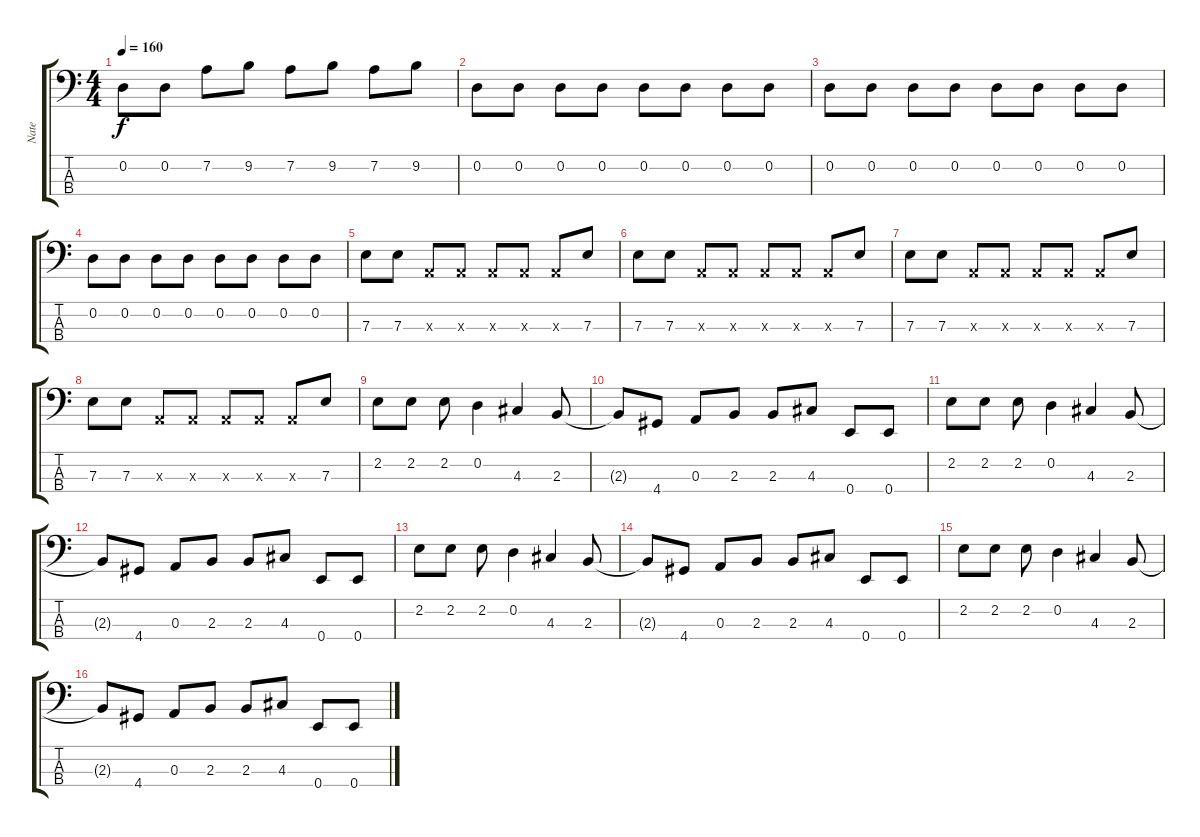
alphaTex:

\track ("Nate" "Nate") {instrument electricbasspick}
\staff {score tabs}
\tuning (G2 D2 A1 E1) {hide}
\ts (4 4)
\tempo 160
\clef f4
\ks c
0.2.8{dy f} 0.2.8 7.2.8 9.2.8 7.2.8 9.2.8 7.2.8 9.2.8 |
0.2.8 0.2.8 0.2.8 0.2.8 0.2.8 0.2.8 0.2.8 0.2.8 |
0.2.8 0.2.8 0.2.8 0.2.8 0.2.8 0.2.8 0.2.8 0.2.8 |
0.2.8 0.2.8 0.2.8 0.2.8 0.2.8 0.2.8 0.2.8 0.2.8 |
7.3.8 7.3.8 0.3{x}.8 0.3{x}.8 0.3{x}.8 0.3{x}.8 0.3{x}.8 7.3.8 |
7.3.8 7.3.8 0.3{x}.8 0.3{x}.8 0.3{x}.8 0.3{x}.8 0.3{x}.8 7.3.8 |
7.3.8 7.3.8 0.3{x}.8 0.3{x}.8 0.3{x}.8 0.3{x}.8 0.3{x}.8 7.3.8 |
7.3.8 7.3.8 0.3{x}.8 0.3{x}.8 0.3{x}.8 0.3{x}.8 0.3{x}.8 7.3.8 |
2.2.8 2.2.8 2.2.8 0.2.4 4.3.4 2.3.8 |
2.3{t}.8 4.4.8 0.3.8 2.3.8 2.3.8 4.3.8 0.4.8 0.4.8 |
2.2.8 2.2.8 2.2.8 0.2.4 4.3.4 2.3.8 |
2.3{t}.8 4.4.8 0.3.8 2.3.8 2.3.8 4.3.8 0.4.8 0.4.8 |
2.2.8 2.2.8 2.2.8 0.2.4 4.3.4 2.3.8 |
2.3{t}.8 4.4.8 0.3.8 2.3.8 2.3.8 4.3.8 0.4.8 0.4.8 |
2.2.8 2.2.8 2.2.8 0.2.4 4.3.4 2.3.8 |
2.3{t}.8 4.4.8 0.3.8 2.3.8 2.3.8 4.3.8 0.4.8 0.4.8
